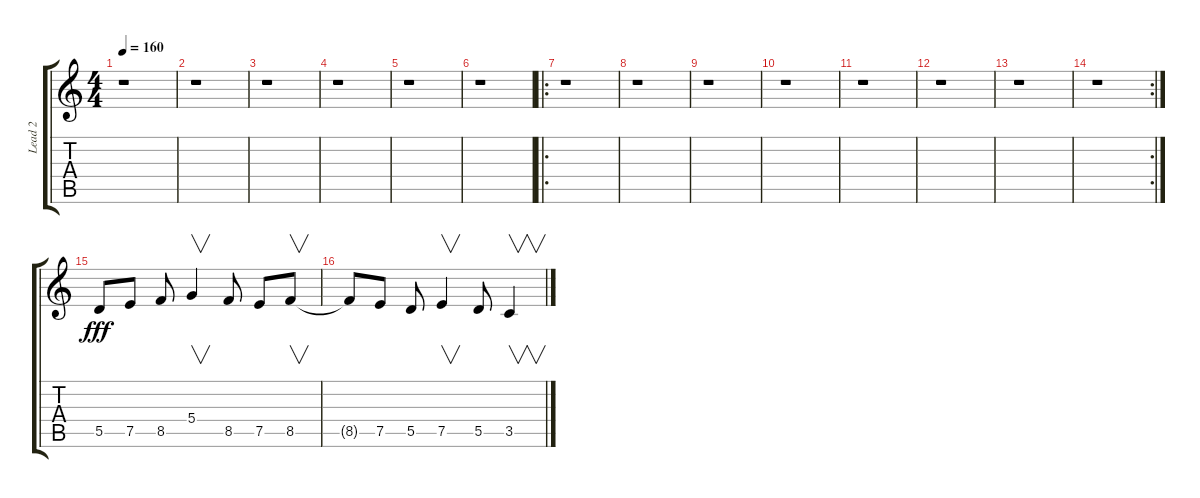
\track ("Lead 2" "Lead 2") {instrument distortionguitar}
\staff {score tabs}
\tuning (E4 B3 G3 D3 A2 D2) {hide}
\ts (4 4)
\tempo 160
\clef g2
\ks c
r.1{dy fff} |
r.1 |
r.1 |
r.1 |
r.1 |
r.1 |
\ro
r.1 |
r.1 |
r.1 |
r.1 |
r.1 |
r.1 |
r.1 |
\rc 2
r.1 |
5.5.8 7.5.8 8.5.8 5.4.4{v} 8.5.8 7.5.8 8.5.8{v} |
8.5{t}.8 7.5.8 5.5.8 7.5.4{v} 5.5.8 3.5.4{v}
